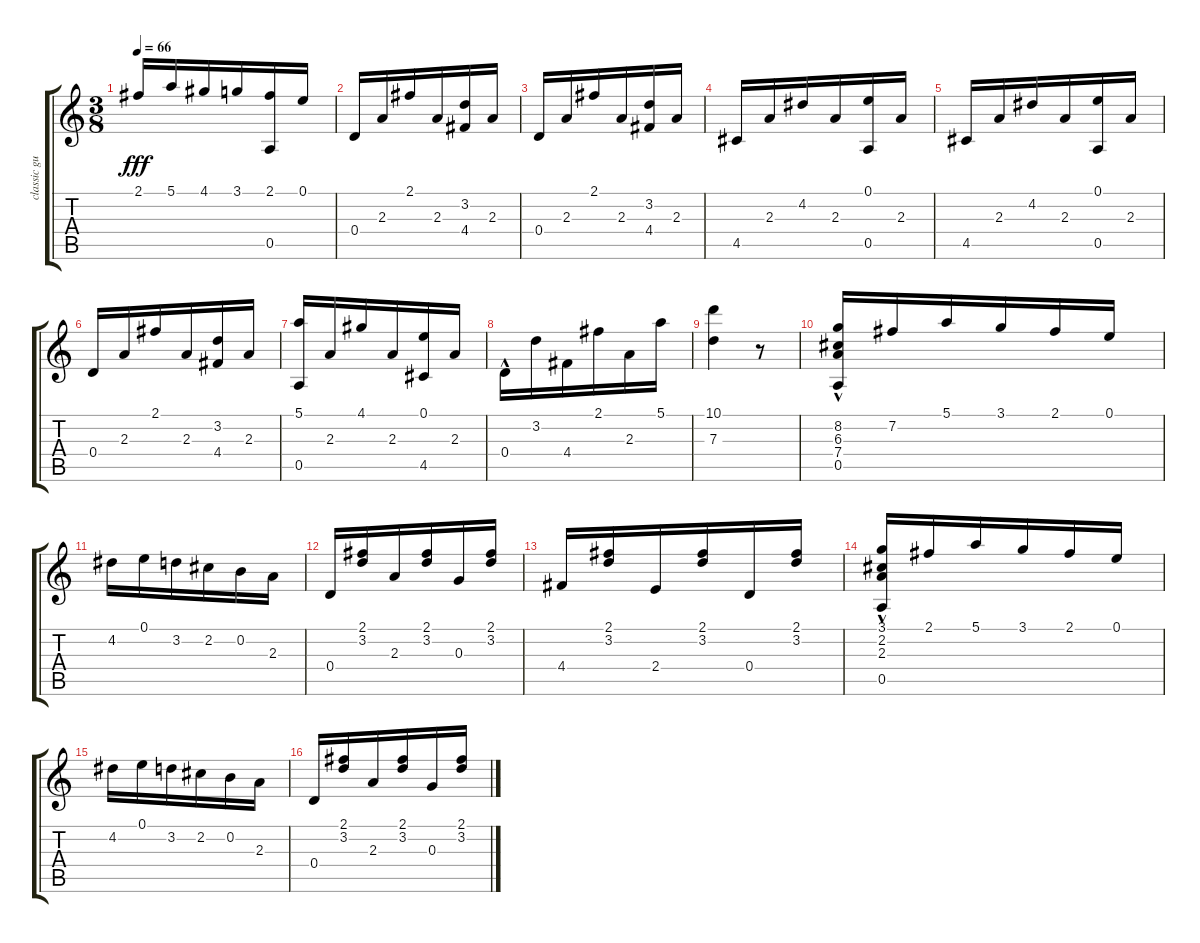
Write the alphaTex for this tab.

\track ("classic guitar" "classic gu") {instrument acousticguitarnylon}
\staff {score tabs}
\tuning (E4 B3 G3 D3 A2 E2) {hide}
\ts (3 8)
\tempo 66
\clef g2
\ks c
2.1.16{dy fff} 5.1.16 4.1.16 3.1.16 (2.1 0.5).16 0.1.16 |
0.4.16 2.3.16 2.1.16 2.3.16 (3.2 4.4).16 2.3.16 |
0.4.16 2.3.16 2.1.16 2.3.16 (3.2 4.4).16 2.3.16 |
4.5.16 2.3.16 4.2.16 2.3.16 (0.1 0.5).16 2.3.16 |
4.5.16 2.3.16 4.2.16 2.3.16 (0.1 0.5).16 2.3.16 |
0.4.16 2.3.16 2.1.16 2.3.16 (3.2 4.4).16 2.3.16 |
(5.1 0.5).16 2.3.16 4.1.16 2.3.16 (0.1 4.5).16 2.3.16 |
0.4{hac}.16 3.2.16 4.4.16 2.1.16 2.3.16 5.1.16 |
(10.1 7.3).4 r.8 |
(8.2 6.3{hac} 7.4{hac} 0.5{hac}).16 7.2.16 5.1.16 3.1.16 2.1.16 0.1.16 |
4.2.16 0.1.16 3.2.16 2.2.16 0.2.16 2.3.16 |
0.4.16 (2.1 3.2).16 2.3.16 (2.1 3.2).16 0.3.16 (2.1 3.2).16 |
4.4.16 (2.1 3.2).16 2.4.16 (2.1 3.2).16 0.4.16 (2.1 3.2).16 |
(3.1 2.2{hac} 2.3{hac} 0.5{hac}).16 2.1.16 5.1.16 3.1.16 2.1.16 0.1.16 |
4.2.16 0.1.16 3.2.16 2.2.16 0.2.16 2.3.16 |
0.4.16 (2.1 3.2).16 2.3.16 (2.1 3.2).16 0.3.16 (2.1 3.2).16
